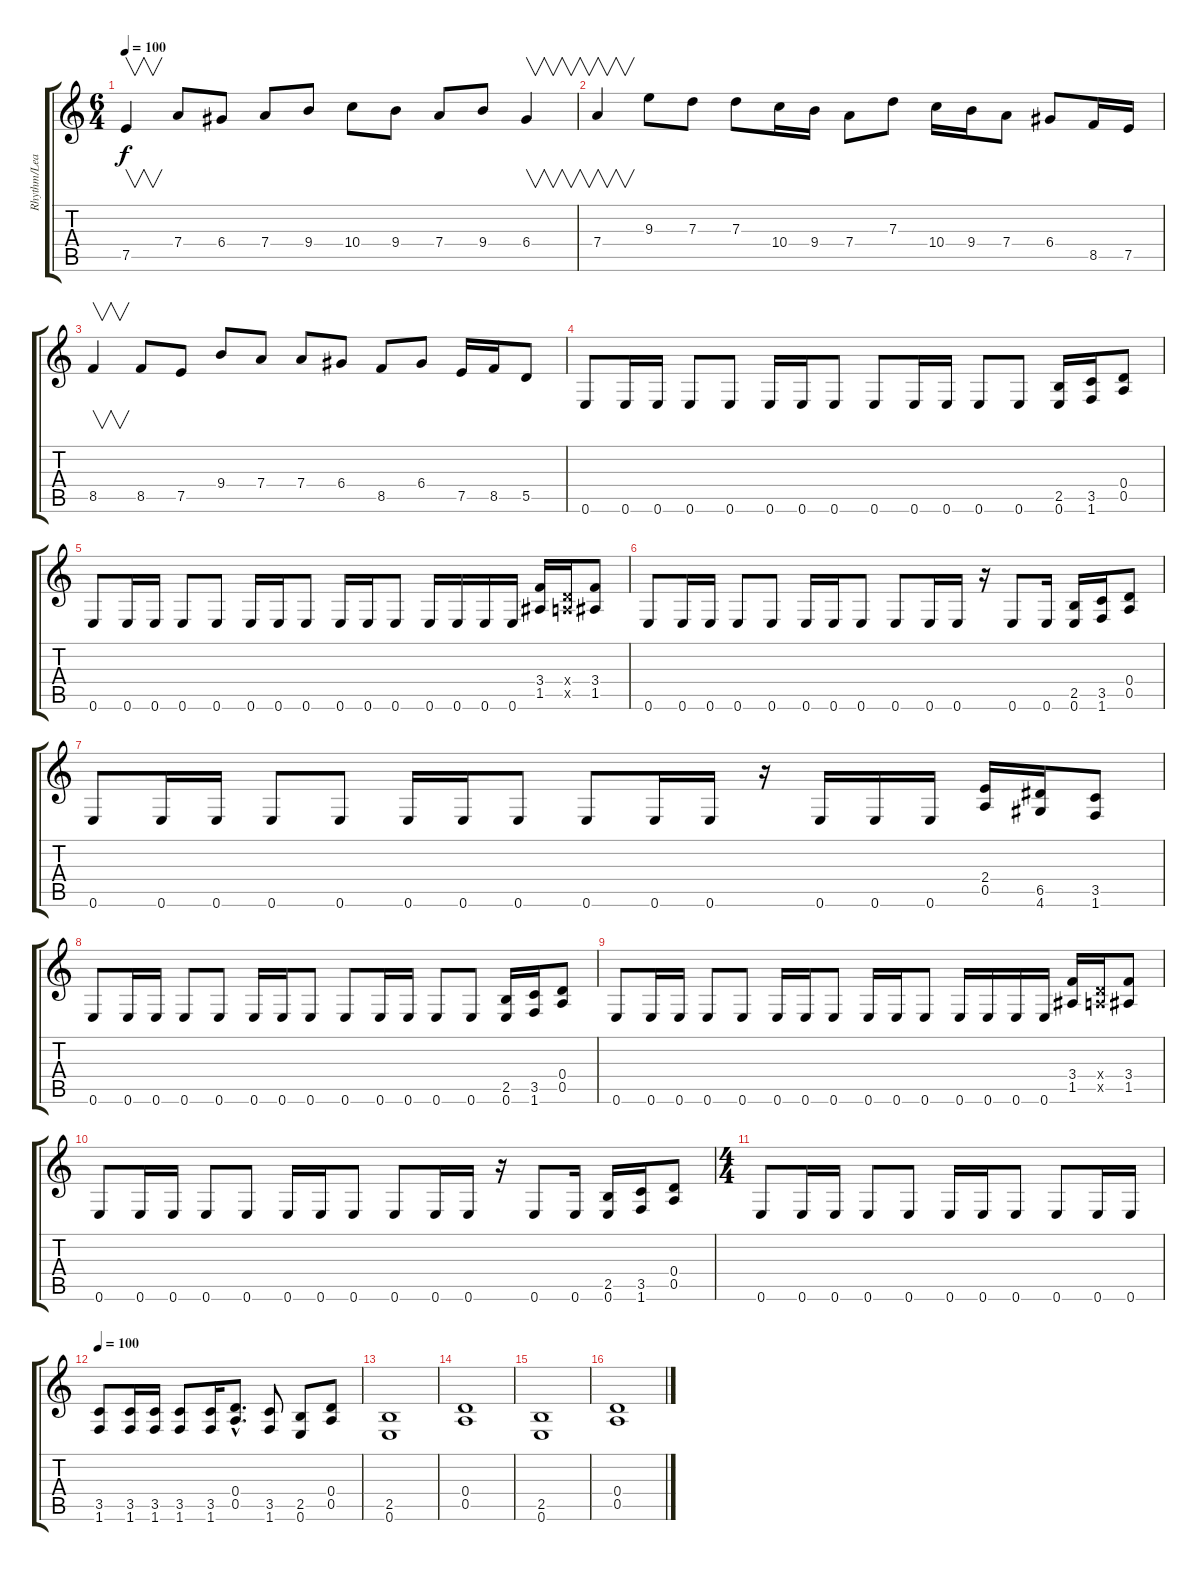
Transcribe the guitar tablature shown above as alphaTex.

\track ("Rhythm/Lead" "Rhythm/Lea") {instrument distortionguitar}
\staff {score tabs}
\tuning (E4 B3 G3 D3 A2 E2) {hide}
\ts (6 4)
\tempo 100
\clef g2
\ks c
7.5.4{v dy f} 7.4.8 6.4.8 7.4.8 9.4.8 10.4.8 9.4.8 7.4.8 9.4.8 6.4.4{v} |
7.4.4{v} 9.3.8 7.3.8 7.3.8 10.4.16 9.4.16 7.4.8 7.3.8 10.4.16 9.4.16 7.4.8 6.4.8 8.5.16 7.5.16 |
8.5.4{v} 8.5.8 7.5.8 9.4.8 7.4.8 7.4.8 6.4.8 8.5.8 6.4.8 7.5.16 8.5.16 5.5.8 |
0.6.8{volume 13} 0.6.16 0.6.16 0.6.8 0.6.8 0.6.16 0.6.16 0.6.8 0.6.8 0.6.16 0.6.16 0.6.8 0.6.8 (2.5 0.6).16 (3.5 1.6).16 (0.4 0.5).8 |
0.6.8 0.6.16 0.6.16 0.6.8 0.6.8 0.6.16 0.6.16 0.6.8 0.6.16 0.6.16 0.6.8 0.6.16 0.6.16 0.6.16 0.6.16 (3.4 1.5).16 (0.4{x} 0.5{x}).16 (3.4 1.5).8 |
0.6.8 0.6.16 0.6.16 0.6.8 0.6.8 0.6.16 0.6.16 0.6.8 0.6.8 0.6.16 0.6.16 r.16 0.6.8 0.6.16 (2.5 0.6).16 (3.5 1.6).16 (0.4 0.5).8 |
0.6.8 0.6.16 0.6.16 0.6.8 0.6.8 0.6.16 0.6.16 0.6.8 0.6.8 0.6.16 0.6.16 r.16 0.6.16 0.6.16 0.6.16 (2.4 0.5).16 (6.5 4.6).16 (3.5 1.6).8 |
0.6.8 0.6.16 0.6.16 0.6.8 0.6.8 0.6.16 0.6.16 0.6.8 0.6.8 0.6.16 0.6.16 0.6.8 0.6.8 (2.5 0.6).16 (3.5 1.6).16 (0.4 0.5).8 |
0.6.8 0.6.16 0.6.16 0.6.8 0.6.8 0.6.16 0.6.16 0.6.8 0.6.16 0.6.16 0.6.8 0.6.16 0.6.16 0.6.16 0.6.16 (3.4 1.5).16 (0.4{x} 0.5{x}).16 (3.4 1.5).8 |
0.6.8 0.6.16 0.6.16 0.6.8 0.6.8 0.6.16 0.6.16 0.6.8 0.6.8 0.6.16 0.6.16 r.16 0.6.8 0.6.16 (2.5 0.6).16 (3.5 1.6).16 (0.4 0.5).8 |
\ts (4 4)
0.6.8 0.6.16 0.6.16 0.6.8 0.6.8 0.6.16 0.6.16 0.6.8 0.6.8 0.6.16 0.6.16 |
\tempo 100
(3.5 1.6).8{instrument distortionguitar} (3.5 1.6).16 (3.5 1.6).16 (3.5 1.6).8 (3.5 1.6).16 (0.4{hac} 0.5{hac}).8{d} (3.5 1.6).8 (2.5 0.6).8 (0.4 0.5).8 |
(2.5 0.6).1{volume 16} |
(0.4 0.5).1 |
(2.5 0.6).1 |
(0.4 0.5).1
